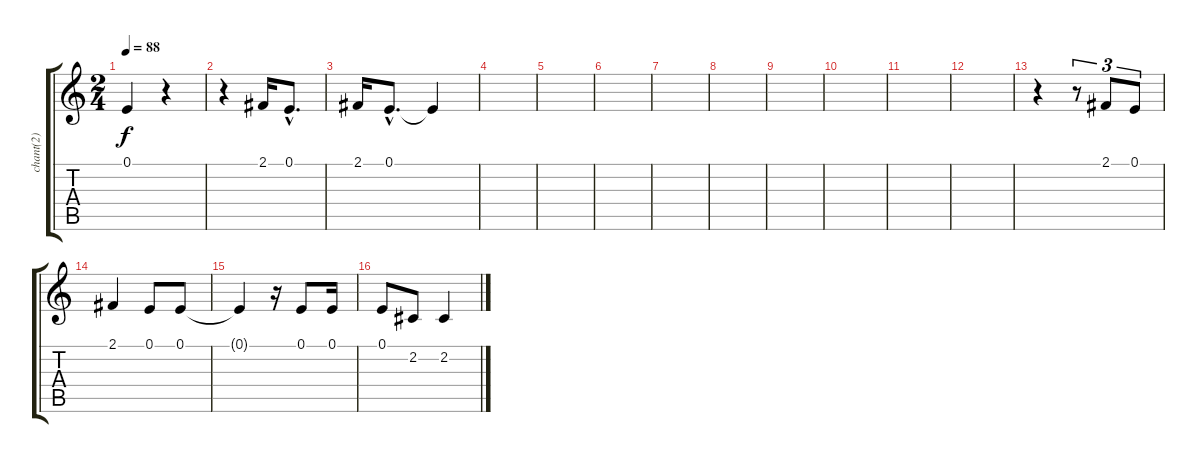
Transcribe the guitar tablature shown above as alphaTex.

\track ("chant(2)" "chant(2)") {instrument electricgrandpiano}
\staff {score tabs}
\tuning (E4 B3 G3 D3 A2 E2) {hide}
\ts (2 4)
\tempo 88
\clef g2
\ks c
0.1{t}.4{dy f} r.4 |
r.4 2.1.16 0.1{hac}.8{d} |
2.1.16 0.1{hac}.8{d} 0.1{t}.4 |
|
|
|
|
|
|
|
|
|
r.4 r.8{tu (3 2)} 2.1.8{tu (3 2)} 0.1.8{tu (3 2)} |
2.1.4 0.1.8 0.1.8 |
0.1{t}.4 r.16 0.1.8 0.1.16 |
0.1.8 2.2.8 2.2.4
